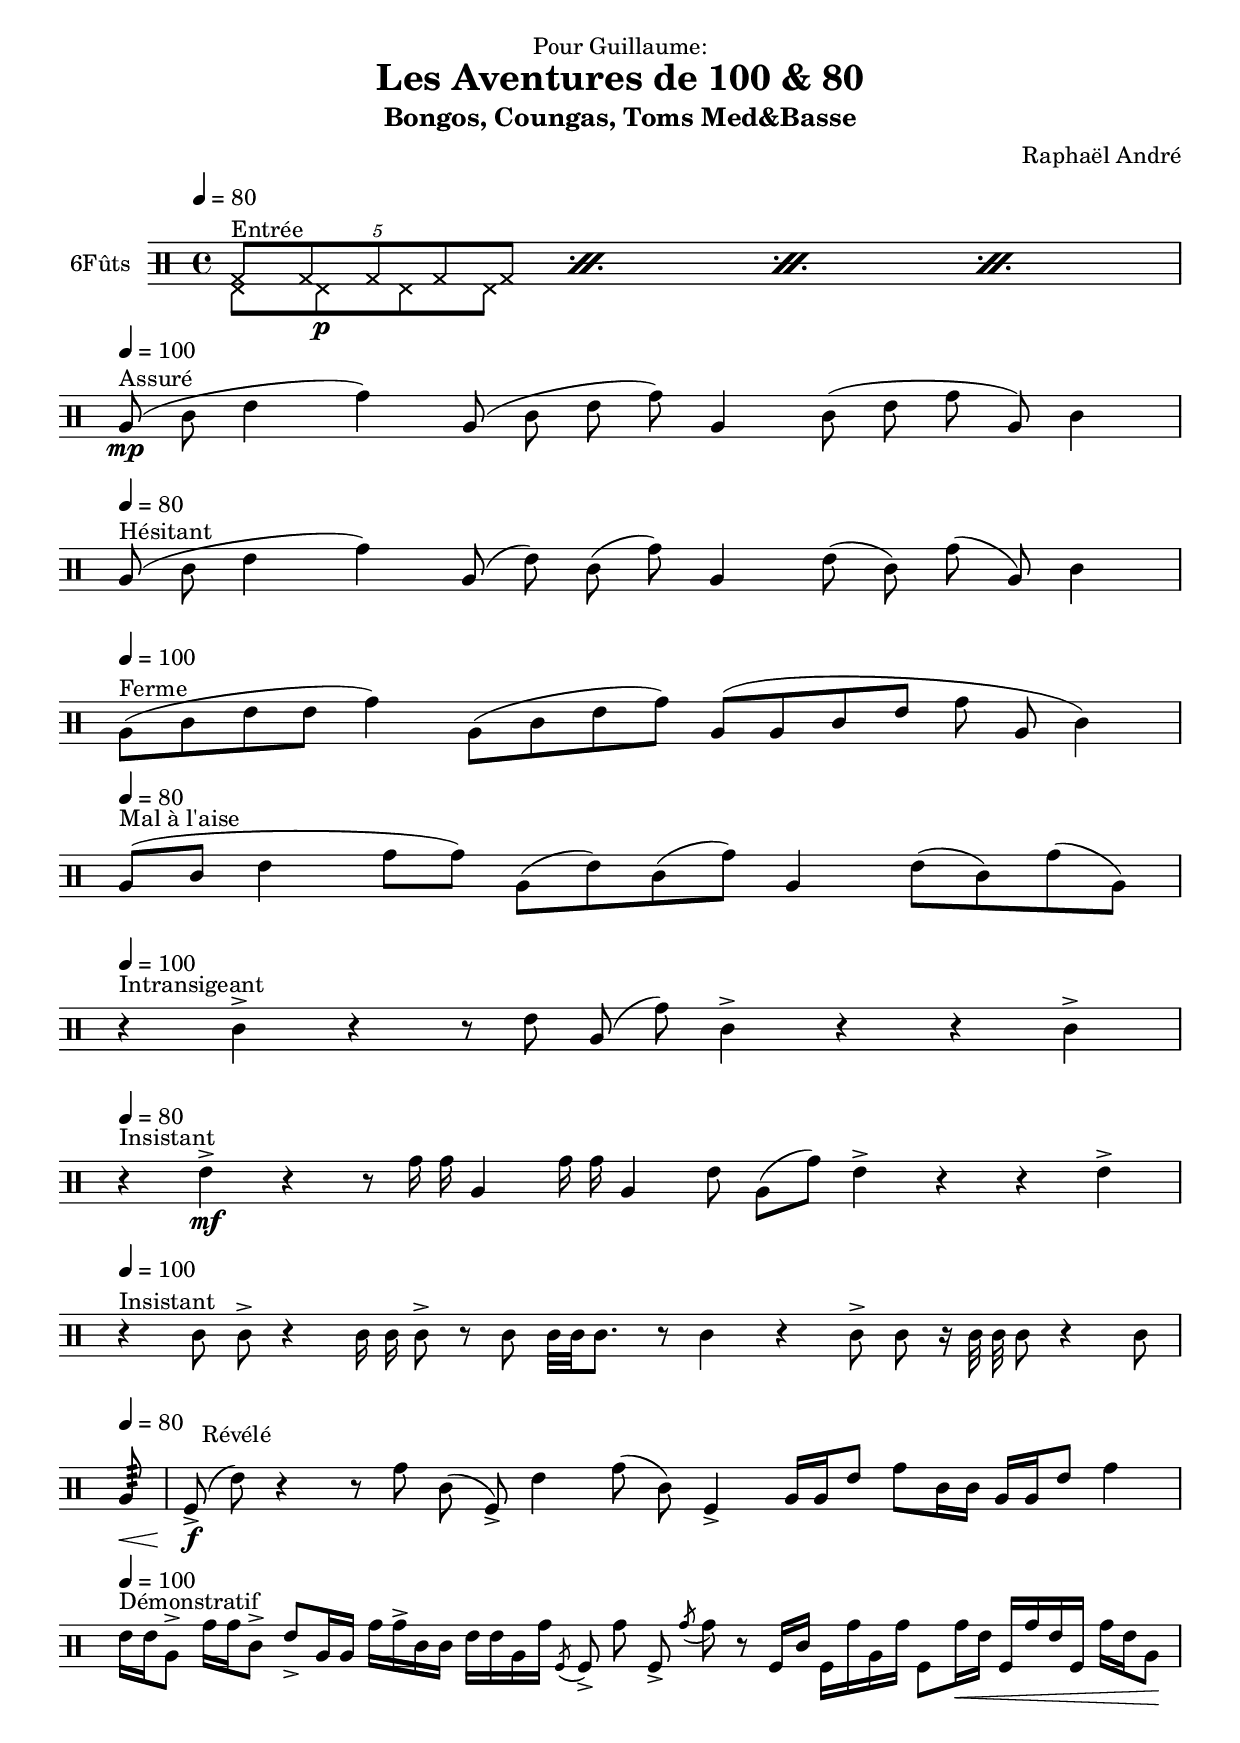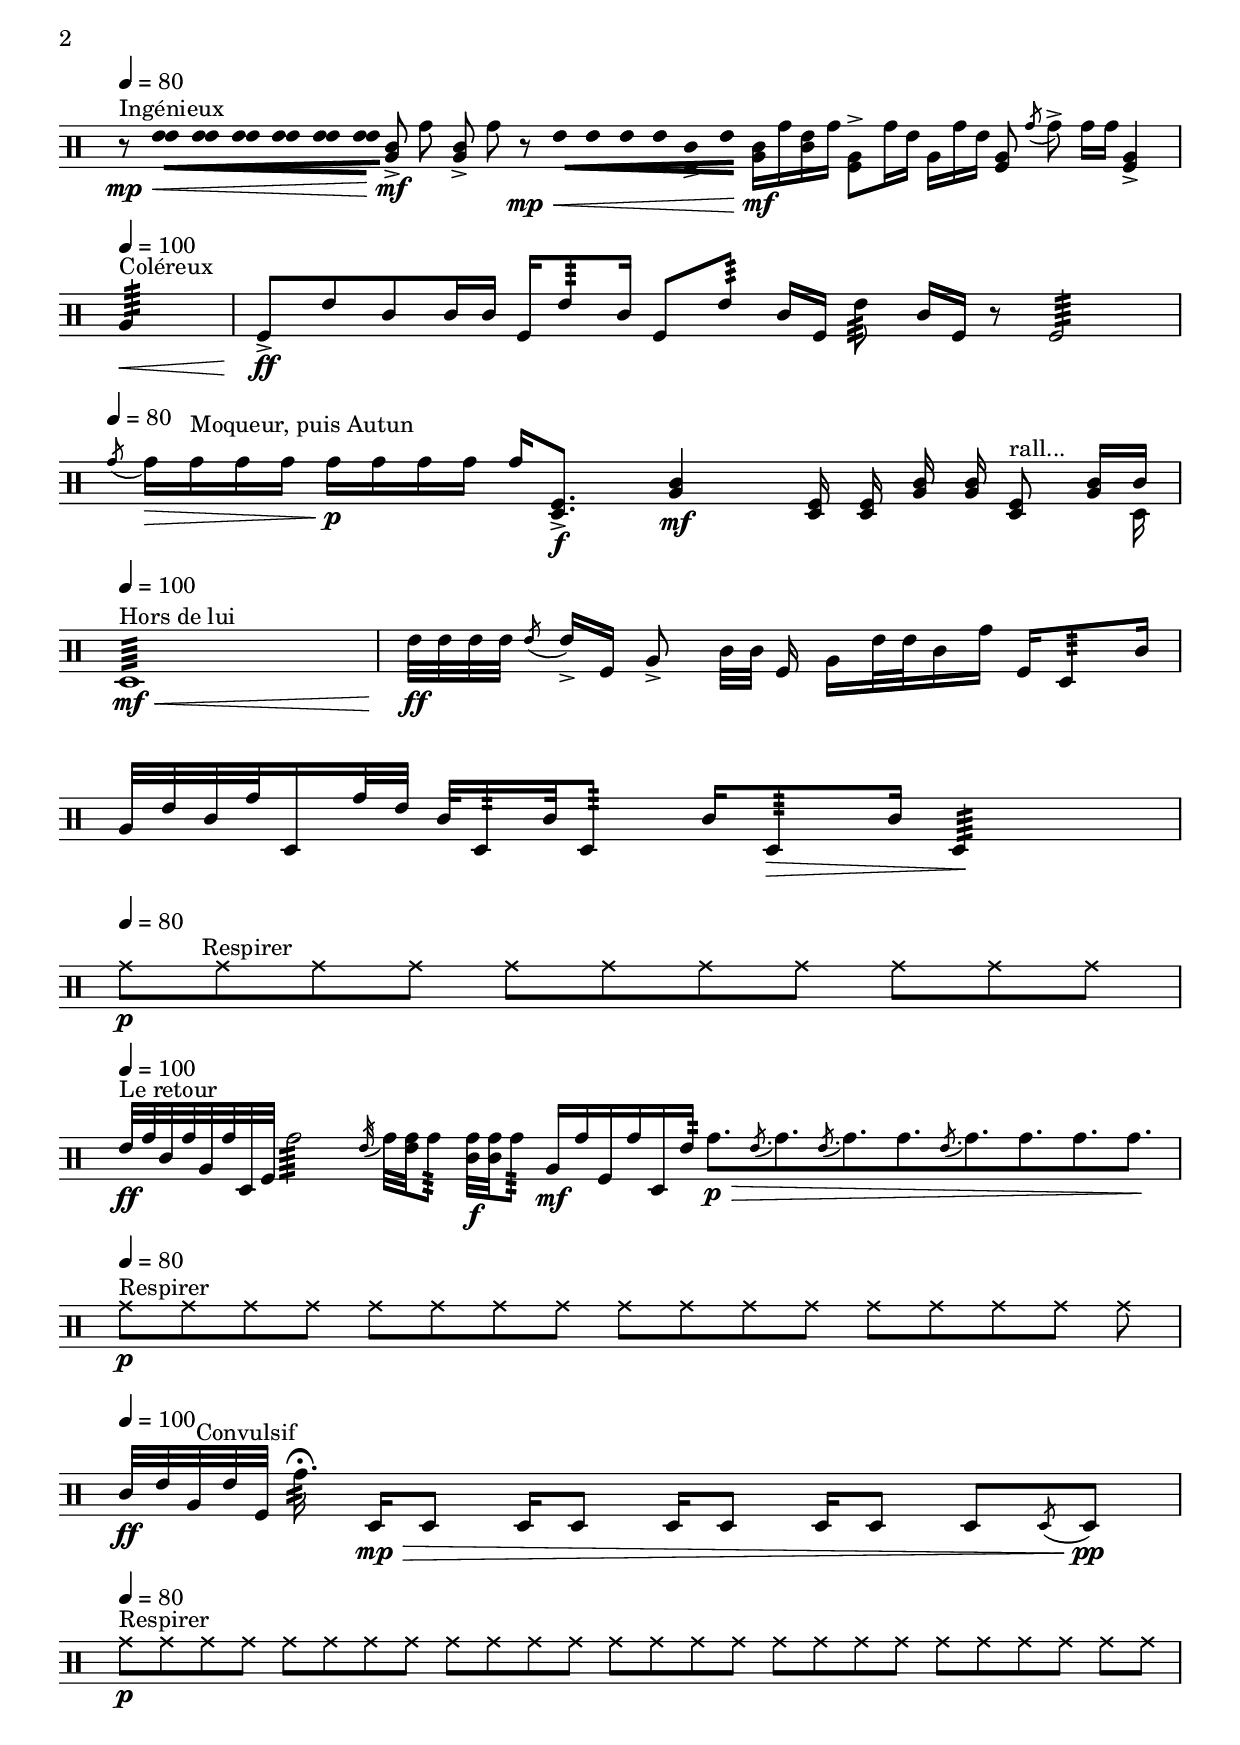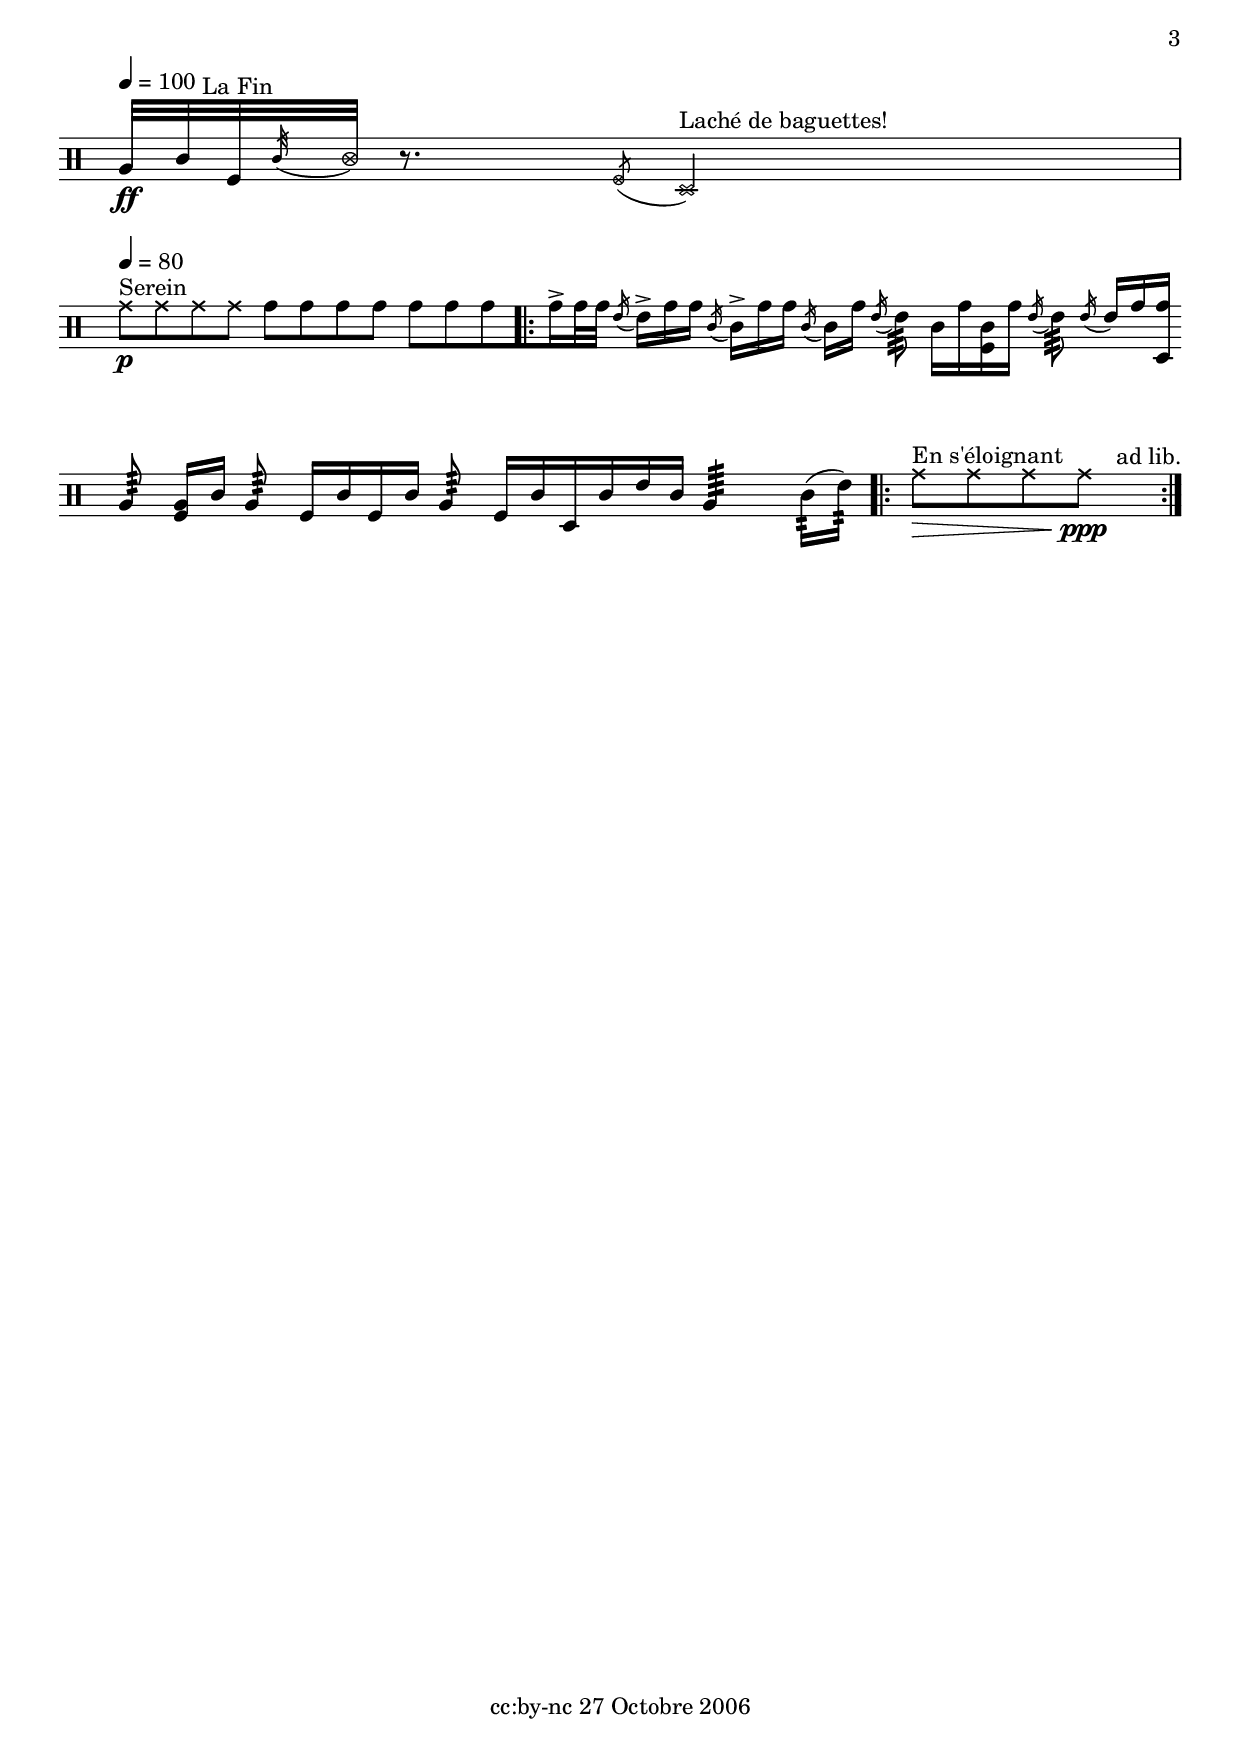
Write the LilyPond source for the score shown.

    \version "2.24.0"

\header{
	title = "Les Aventures de 100 & 80"
	subtitle = "Bongos, Coungas, Toms Med&Basse"
	composer = "Raphaël André"
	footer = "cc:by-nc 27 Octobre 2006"
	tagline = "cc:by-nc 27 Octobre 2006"
	dedication = "Pour Guillaume:"
}

     "|" = \bar "|"

melody =  {
\set Staff.instrumentName = "6Fûts" \set Staff.midiInstrument = "timpani"
\clef percussion
\override Score.MetronomeMark.padding = #3.5
\override TextSpanner.padding = #5.5
\cadenzaOn

\tempo 4=80 
\repeat "percent" 4 {<<{\override NoteHead.style = #'cross \tuplet 5/4 {g8^"Entrée" [g g g g]}} \\ {\override NoteHead.style = #'cross e8 [e\p e e]} >> }
| \break 

\override NoteHead.style = #'default
\tempo 4=100
a8\mp ^"Assuré" (c' e'4 g') a8 (c' e' g') a4 c'8 (e' g' a) c'4
| \break 

\tempo 4=80
a8^"Hésitant" (c' e'4 g') a8 (e') c' (g') a4 e'8 (c') g' (a) c'4
| \break 

\tempo 4=100
a8^"Ferme" ([c' e' e'] g'4) a8 ([c' e' g']) a ([a c' e'] g' a c'4)
| \break 

\tempo 4=80
a8^"Mal à l'aise" ([c'] e'4 g'8 [g']) a8 ([e') c' (g']) a4 e'8 ([c') g' (a)]
| \break 

\tempo 4=100
r4^"Intransigeant" c'-> r r8 e' a (g') c'4-> r r c'->
| \break 

\tempo 4=80
r4^"Insistant" e'->\mf r r8 g'16 g' a4 g'16 g' a4 e'8 a([ g']) e'4-> r r e'4->
| \break 

\tempo 4=100
r4^"Insistant" c'8 c'-> r4 c'16 c' c'8-> r c' c'32[ c' c'8.] r8 c'4 r4 c'8-> c' r16 c'32 c' c'8 r4 c'8 
| \break  

\tempo 4=80
a8:64\< ^"             Révélé" |  f->\f (e') r4 r8 g' c' (f->) e'4 g'8 (c') f4-> a16[ a e'8] g'[ c'16 c'] a [a e'8] g'4
| \break 

\tempo 4=100
e'16^"Démonstratif" [e' a8->] g'16[ g' c'8->] e'-> [a16 a] g'[ g'-> c' c'] e'[ e' a g'] \acciaccatura f8 f8-> g' f-> \acciaccatura g' g' r f16[ c'] f [g' a g'] f8 [g'16\< e'] f [g' e' f] g' [e' a8]\!
| \break 

\tempo 4=80
r8\mp \< ^"Ingénieux" << \new Voice {\stemUp \once \override Voice.Beam.positions = #'(-2 . -2.5) e'8[e' e' e' e' e']} 
\new Voice {\stemUp \once \override Voice.Beam.positions = #'(-2 . -1.5) e'8[e' e' e' e' e']}>>
 <a c'>8->\mf g' <a c'>-> g' r \mp \<
<< {\stemUp \once \override Voice.Beam.positions = #'(-2 . -2.5) e'8[e' e' e' f e']}\\ {\stemUp \once \override Voice.Beam.positions = #'(-2 . -1.5) e'8[e' e' e' c'-> e']}>>
<a c'>16\mf [g' <c' e'> g'] <f a>8-> [g'16 e'] a [g' e'] <f a >8 \acciaccatura g' g'8-> g'16 [g'] <f a>4->
| \break 

\tempo 4=100
a4:64\< ^"Coléreux" | f8->\ff [e' c' c'16 [c']] f [e'8:64 c'16] f8 [e':64] c'16[f] e'8:64 c'16[ f] r8 f2:64 
| \break 

\tempo 4=80
\acciaccatura g'8^"             Moqueur, puis Autun" g'16\> [g' g' g']  g'16\p [g' g' g'] g'16[<d f>8.->\f] <a c'>4\mf <d f>16 <d f> <a c'> <a c'> <<{<d f>8^"rall..." <a c'>16 [c']}\\{s8. d16~}>>
| \break 

\tempo 4=100
d1:64\mf\<^"Hors de lui" | e'32\ff [e' e' e']  \acciaccatura e'8 e'16-> [f] a8->c'32 [c'] [f16] a[e'32 e' c'16 g'] f[d8:64 c'16]
| \break a32 [e' c' g' d16 g'32 e'] c'32 [d16:64 c'32 d8:64] c'16[d8:64\> c'16] d4:64\!
| \break

\tempo 4=80
\override NoteHead.style = #'cross
g'8\p^"             Respirer" [g' g' g'] g' [g' g' g'] g'[g' g']
| \break 
\override NoteHead.style = #'default

\tempo 4=100
e'32\ff^"Le retour" [g' c' g' a g' d f] g'2:64 \acciaccatura e'32 g'[<e' g'> g'8:64]  <c' g'>32\f [<c' g'> g'8:64]  a16\mf [g' f g' d e':64] g'8.\p\>[ \acciaccatura e' g' \acciaccatura e' g' g' \acciaccatura e' g' g' g' g'\!]
| \break 

\tempo 4=80
\override NoteHead.style = #'cross
g'8\p^"Respirer" [g' g' g'] g' [g' g' g'] g' [g' g' g'] g' [g' g' g'] g'
| \break 
\override NoteHead.style = #'default

\tempo 4=100
c'32\ff^"            Convulsif" [[e' a e' f] g'16.:64\fermata] d16\mp \> [d8] d16[d8]  d16[d8] d16[d8] d8[\acciaccatura d d\pp]
| \break

\tempo 4=80
\override NoteHead.style = #'cross
g'8\p^"Respirer" [g' g' g'] g' [g' g' g'] g' [g' g' g'] g' [g' g' g'] g' [g' g' g'] g' [g' g' g'] g' [g']
| \break 
\override NoteHead.style = #'default

\tempo 4=100
a32\ff^"             La Fin" [c' f \acciaccatura c' \override NoteHead.style = #'xcircle c'] r8. \acciaccatura f8 \override NoteHead.style = #'cross d2^"Laché de baguettes!"
| \break 

\tempo 4=80


g'8\p^"Serein" [g' g' g']
\override NoteHead.style = #'default
 g' [g' g' g'] g' [g' g' \bar ".|:-|" g'16-> g'32 g'] \acciaccatura e'16 e'16->[g' g']   \acciaccatura c'16 c'16->[g' g'] \acciaccatura c'16 c'16 [g'16] \acciaccatura e' e'8:64 c'16[g' <f c'>g'] \acciaccatura e'16 e'8:64 \acciaccatura e'16 e'[g' <d g'>]
\bar "" \break 
 a8:64 <f a>16 [c'] a8:64 f16 [c' f c'] a8:64 f16 [c' d c' e' c'] a4:64 c'16:64 [(e':64)] \bar ":|." 
\override NoteHead.style = #'cross
\bar ".|:-|" g'8\>^"En s'éloignant" [g' g' g'\ppp^"      ad lib."]\bar ":|."

    
 \cadenzaOff}    
  \score {
        \new Staff \melody
        \layout { }
  }
 
 \score {
     \unfoldRepeats {\melody}
    \midi {
    }
 }


